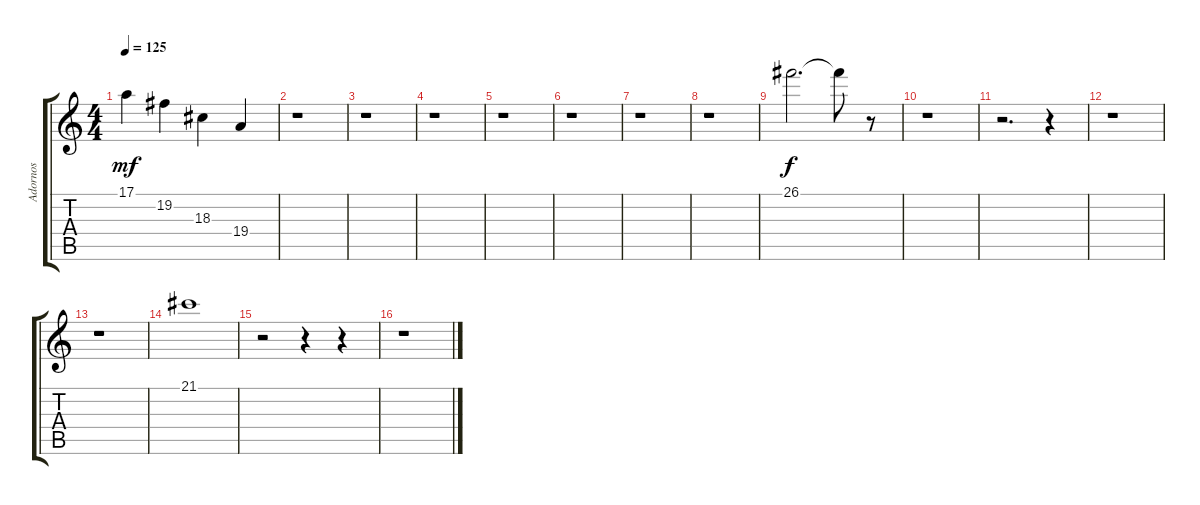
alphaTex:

\track ("Adornos" "Adornos") {instrument pad2warm}
\staff {score tabs}
\tuning (E4 B3 G3 D3 A2 E2) {hide}
\ts (4 4)
\tempo 125
\clef g2
\ks c
17.1.4{dy mf} 19.2.4 18.3.4 19.4.4 |
r.1 |
r.1 |
r.1 |
r.1 |
r.1 |
r.1 |
r.1 |
26.1.2{d dy f instrument fx5brightness} 26.1{t}.8 r.8 |
r.1 |
r.2{d} r.4 |
r.1 |
r.1 |
21.1.1 |
r.2 r.4 r.4 |
r.1
